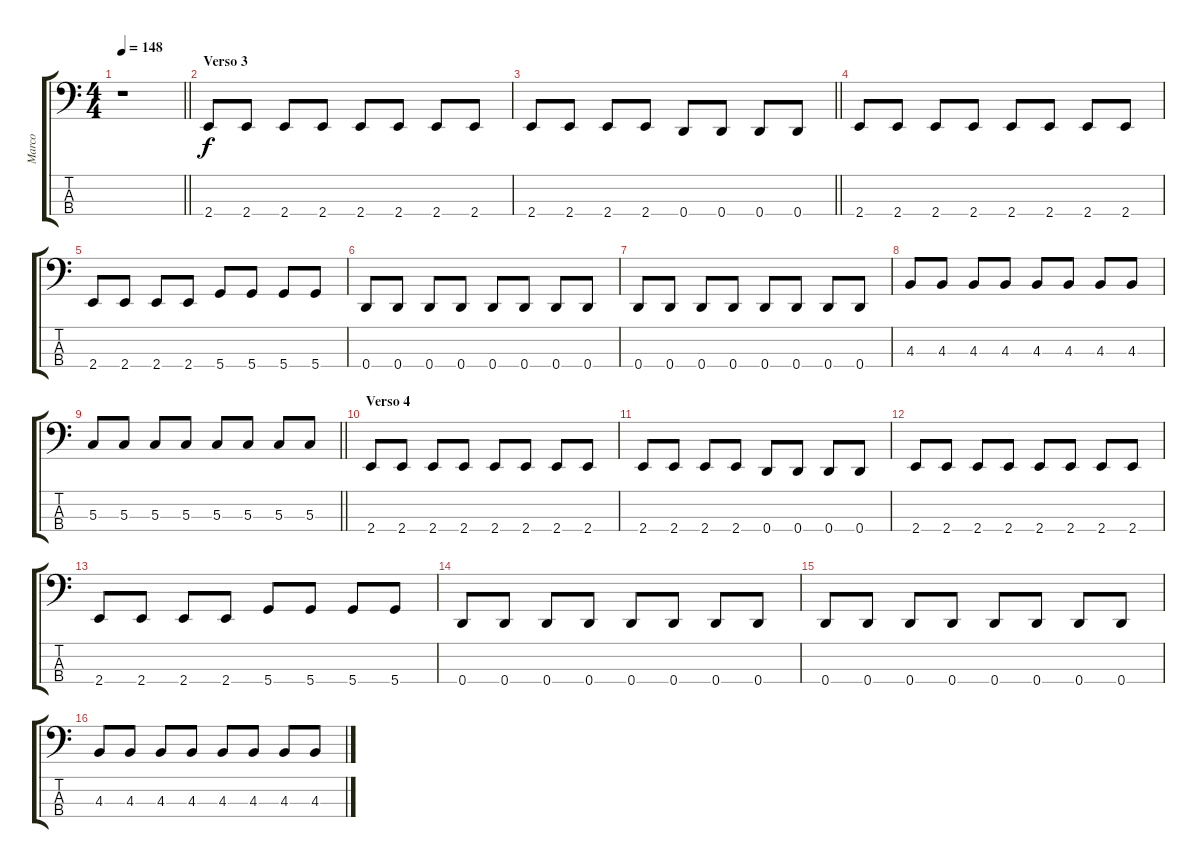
\track ("Marco" "Marco") {instrument electricbasspick}
\staff {score tabs}
\tuning (F2 C2 G1 D1) {hide}
\ts (4 4)
\tempo 148
\clef f4
\barLineRight lightlight
\ks c
r.1{dy f} |
\section ("" "Verso 3")
2.4.8 2.4.8 2.4.8 2.4.8 2.4.8 2.4.8 2.4.8 2.4.8 |
\barLineRight lightlight
2.4.8 2.4.8 2.4.8 2.4.8 0.4.8 0.4.8 0.4.8 0.4.8 |
2.4.8 2.4.8 2.4.8 2.4.8 2.4.8 2.4.8 2.4.8 2.4.8 |
2.4.8 2.4.8 2.4.8 2.4.8 5.4.8 5.4.8 5.4.8 5.4.8 |
0.4.8 0.4.8 0.4.8 0.4.8 0.4.8 0.4.8 0.4.8 0.4.8 |
0.4.8 0.4.8 0.4.8 0.4.8 0.4.8 0.4.8 0.4.8 0.4.8 |
4.3.8 4.3.8 4.3.8 4.3.8 4.3.8 4.3.8 4.3.8 4.3.8 |
\barLineRight lightlight
5.3.8 5.3.8 5.3.8 5.3.8 5.3.8 5.3.8 5.3.8 5.3.8 |
\section ("" "Verso 4")
2.4.8 2.4.8 2.4.8 2.4.8 2.4.8 2.4.8 2.4.8 2.4.8 |
2.4.8 2.4.8 2.4.8 2.4.8 0.4.8 0.4.8 0.4.8 0.4.8 |
2.4.8 2.4.8 2.4.8 2.4.8 2.4.8 2.4.8 2.4.8 2.4.8 |
2.4.8 2.4.8 2.4.8 2.4.8 5.4.8 5.4.8 5.4.8 5.4.8 |
0.4.8 0.4.8 0.4.8 0.4.8 0.4.8 0.4.8 0.4.8 0.4.8 |
0.4.8 0.4.8 0.4.8 0.4.8 0.4.8 0.4.8 0.4.8 0.4.8 |
4.3.8 4.3.8 4.3.8 4.3.8 4.3.8 4.3.8 4.3.8 4.3.8
